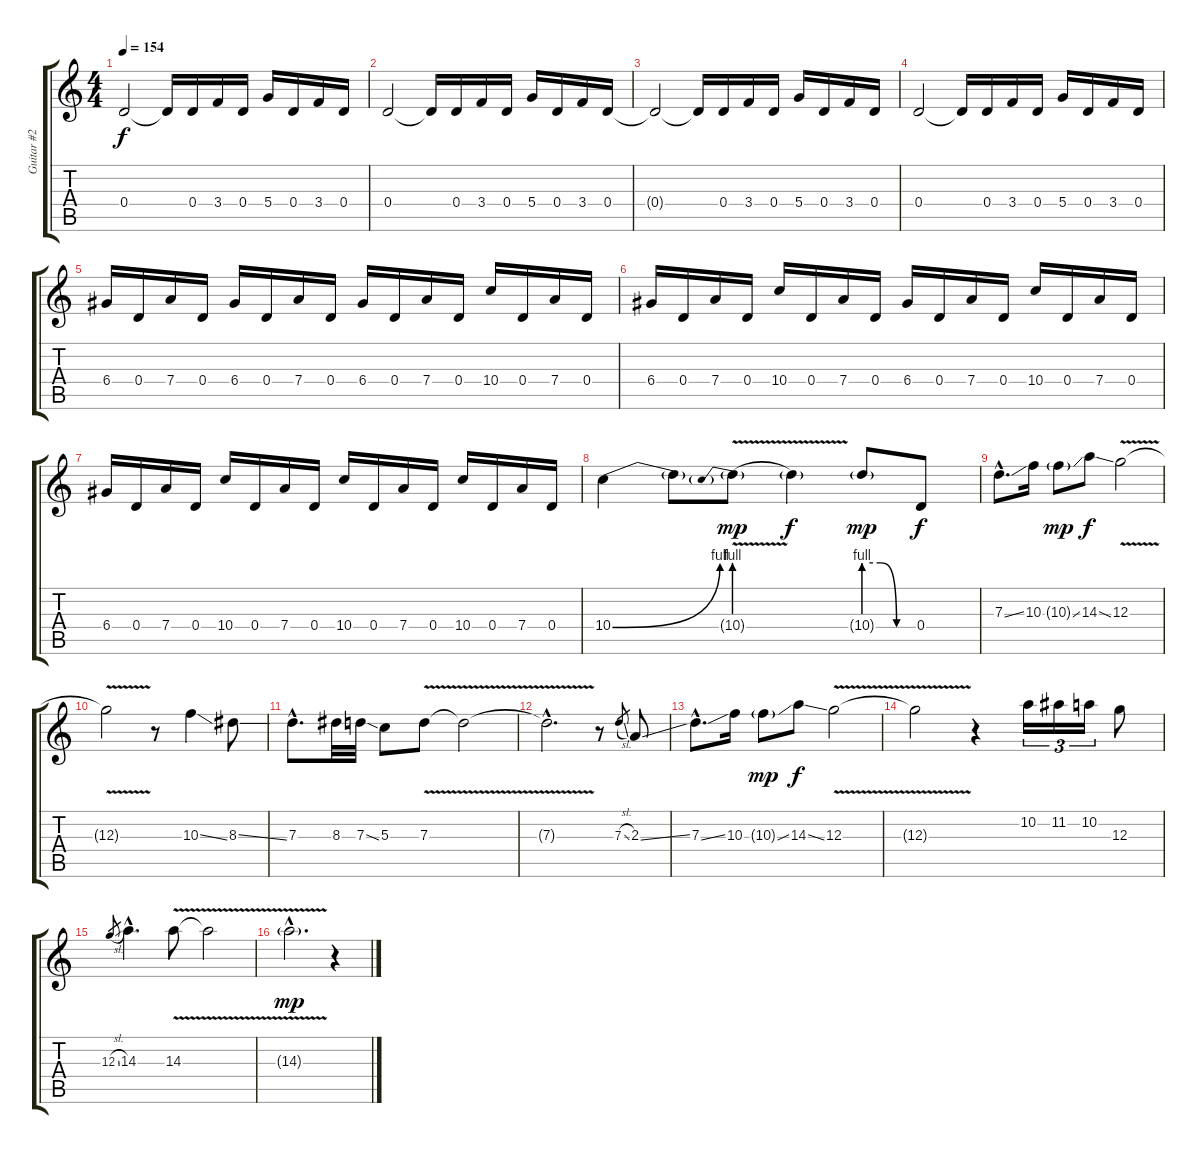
\track ("Guitar #2" "Guitar #2") {instrument distortionguitar}
\staff {score tabs}
\tuning (E4 B3 G3 D3 A2 E2) {hide}
\ts (4 4)
\tempo 154
\clef g2
\ks c
0.4.2{dy f} 0.4{t}.16 0.4.16 3.4.16 0.4.16 5.4.16 0.4.16 3.4.16 0.4.16 |
0.4.2 0.4{t}.16 0.4.16 3.4.16 0.4.16 5.4.16 0.4.16 3.4.16 0.4.16 |
0.4{t}.2 0.4{t}.16 0.4.16 3.4.16 0.4.16 5.4.16 0.4.16 3.4.16 0.4.16 |
0.4.2 0.4{t}.16 0.4.16 3.4.16 0.4.16 5.4.16 0.4.16 3.4.16 0.4.16 |
6.4.16 0.4.16 7.4.16 0.4.16 6.4.16 0.4.16 7.4.16 0.4.16 6.4.16 0.4.16 7.4.16 0.4.16 10.4.16 0.4.16 7.4.16 0.4.16 |
6.4.16 0.4.16 7.4.16 0.4.16 10.4.16 0.4.16 7.4.16 0.4.16 6.4.16 0.4.16 7.4.16 0.4.16 10.4.16 0.4.16 7.4.16 0.4.16 |
6.4.16 0.4.16 7.4.16 0.4.16 10.4.16 0.4.16 7.4.16 0.4.16 10.4.16 0.4.16 7.4.16 0.4.16 10.4.16 0.4.16 7.4.16 0.4.16 |
10.4{be (bend 0 0 60 4)}.4 10.4{t}.8 10.4{be (prebend 0 4 60 4) v g}.8{dy mp} 10.4{t}.4{dy f} 10.4{be (custom 0 4 20 4 40 0 60 0) g}.8{dy mp} 0.4.8{dy f} |
7.3{ss hac}.8{d} 10.3.16 10.3{ss g}.8{dy mp} 14.3{ss}.8{dy f} 12.3{v}.2 |
12.3{v t}.2 r.8 10.3{ss}.4 8.3{ss}.8 |
7.3{hac}.8{d} 8.3.32 7.3{ss}.32 5.3.8 7.3{v}.8 7.3{v t}.2 |
7.3{v hac t}.2{d} r.8 7.3{sl}.8{gr} 2.3{ss}.8 |
7.3{ss hac}.8{d} 10.3.16 10.3{ss g}.8{dy mp} 14.3{ss}.8{dy f} 12.3{v}.2 |
12.3{v t}.2 r.4 10.2.16{tu (3 2)} 11.2.16{tu (3 2)} 10.2.16{tu (3 2)} 12.3.8 |
12.3{sl}.8{gr} 14.3{hac}.4{d} 14.3{v}.8 14.3{v t}.2 |
14.3{v g hac}.2{d dy mp} r.4
